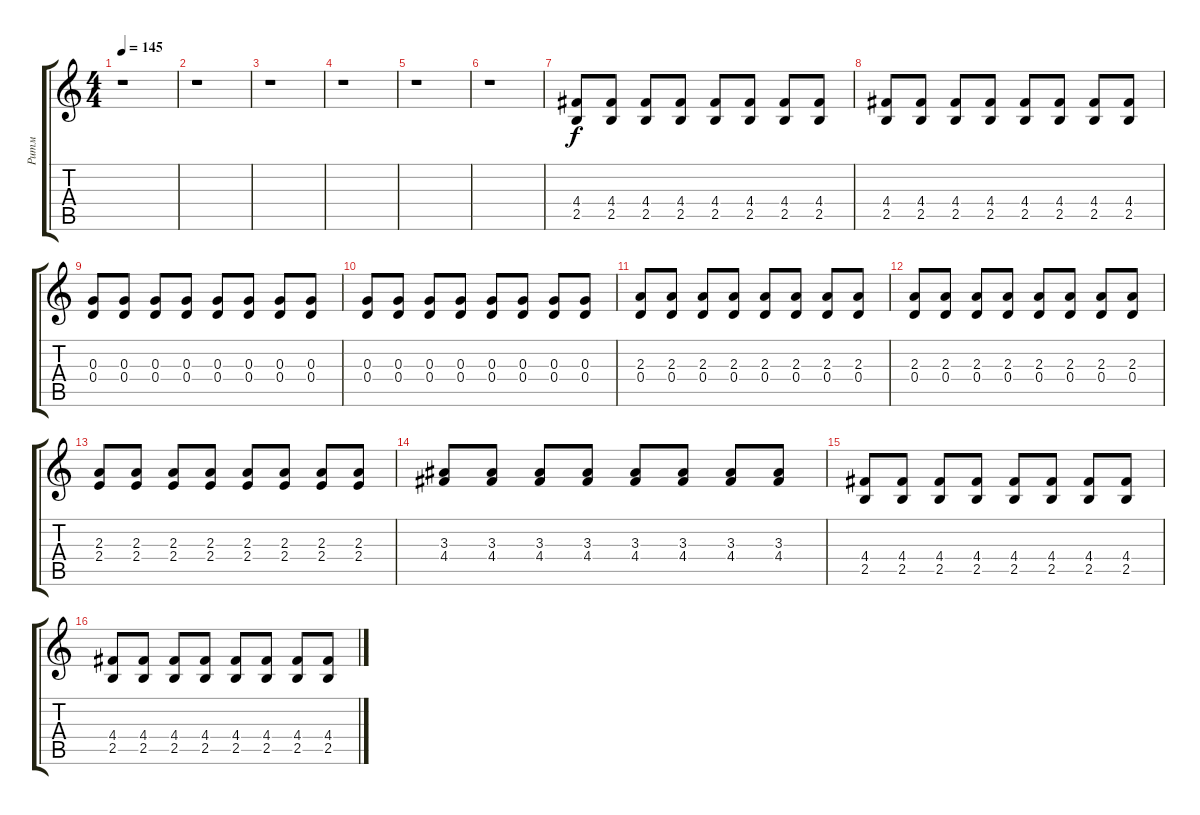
\track ("Ритм" "Ритм") {instrument overdrivenguitar}
\staff {score tabs}
\tuning (E4 B3 G3 D3 A2 E2) {hide}
\ts (4 4)
\tempo 145
\clef g2
\ks c
r.1{dy f} |
r.1 |
r.1 |
r.1 |
r.1 |
r.1 |
(4.4 2.5).8 (4.4 2.5).8 (4.4 2.5).8 (4.4 2.5).8 (4.4 2.5).8 (4.4 2.5).8 (4.4 2.5).8 (4.4 2.5).8 |
(4.4 2.5).8 (4.4 2.5).8 (4.4 2.5).8 (4.4 2.5).8 (4.4 2.5).8 (4.4 2.5).8 (4.4 2.5).8 (4.4 2.5).8 |
(0.3 0.4).8 (0.3 0.4).8 (0.3 0.4).8 (0.3 0.4).8 (0.3 0.4).8 (0.3 0.4).8 (0.3 0.4).8 (0.3 0.4).8 |
(0.3 0.4).8 (0.3 0.4).8 (0.3 0.4).8 (0.3 0.4).8 (0.3 0.4).8 (0.3 0.4).8 (0.3 0.4).8 (0.3 0.4).8 |
(2.3 0.4).8 (2.3 0.4).8 (2.3 0.4).8 (2.3 0.4).8 (2.3 0.4).8 (2.3 0.4).8 (2.3 0.4).8 (2.3 0.4).8 |
(2.3 0.4).8 (2.3 0.4).8 (2.3 0.4).8 (2.3 0.4).8 (2.3 0.4).8 (2.3 0.4).8 (2.3 0.4).8 (2.3 0.4).8 |
(2.3 2.4).8 (2.3 2.4).8 (2.3 2.4).8 (2.3 2.4).8 (2.3 2.4).8 (2.3 2.4).8 (2.3 2.4).8 (2.3 2.4).8 |
(3.3 4.4).8 (3.3 4.4).8 (3.3 4.4).8 (3.3 4.4).8 (3.3 4.4).8 (3.3 4.4).8 (3.3 4.4).8 (3.3 4.4).8 |
(4.4 2.5).8 (4.4 2.5).8 (4.4 2.5).8 (4.4 2.5).8 (4.4 2.5).8 (4.4 2.5).8 (4.4 2.5).8 (4.4 2.5).8 |
(4.4 2.5).8 (4.4 2.5).8 (4.4 2.5).8 (4.4 2.5).8 (4.4 2.5).8 (4.4 2.5).8 (4.4 2.5).8 (4.4 2.5).8
